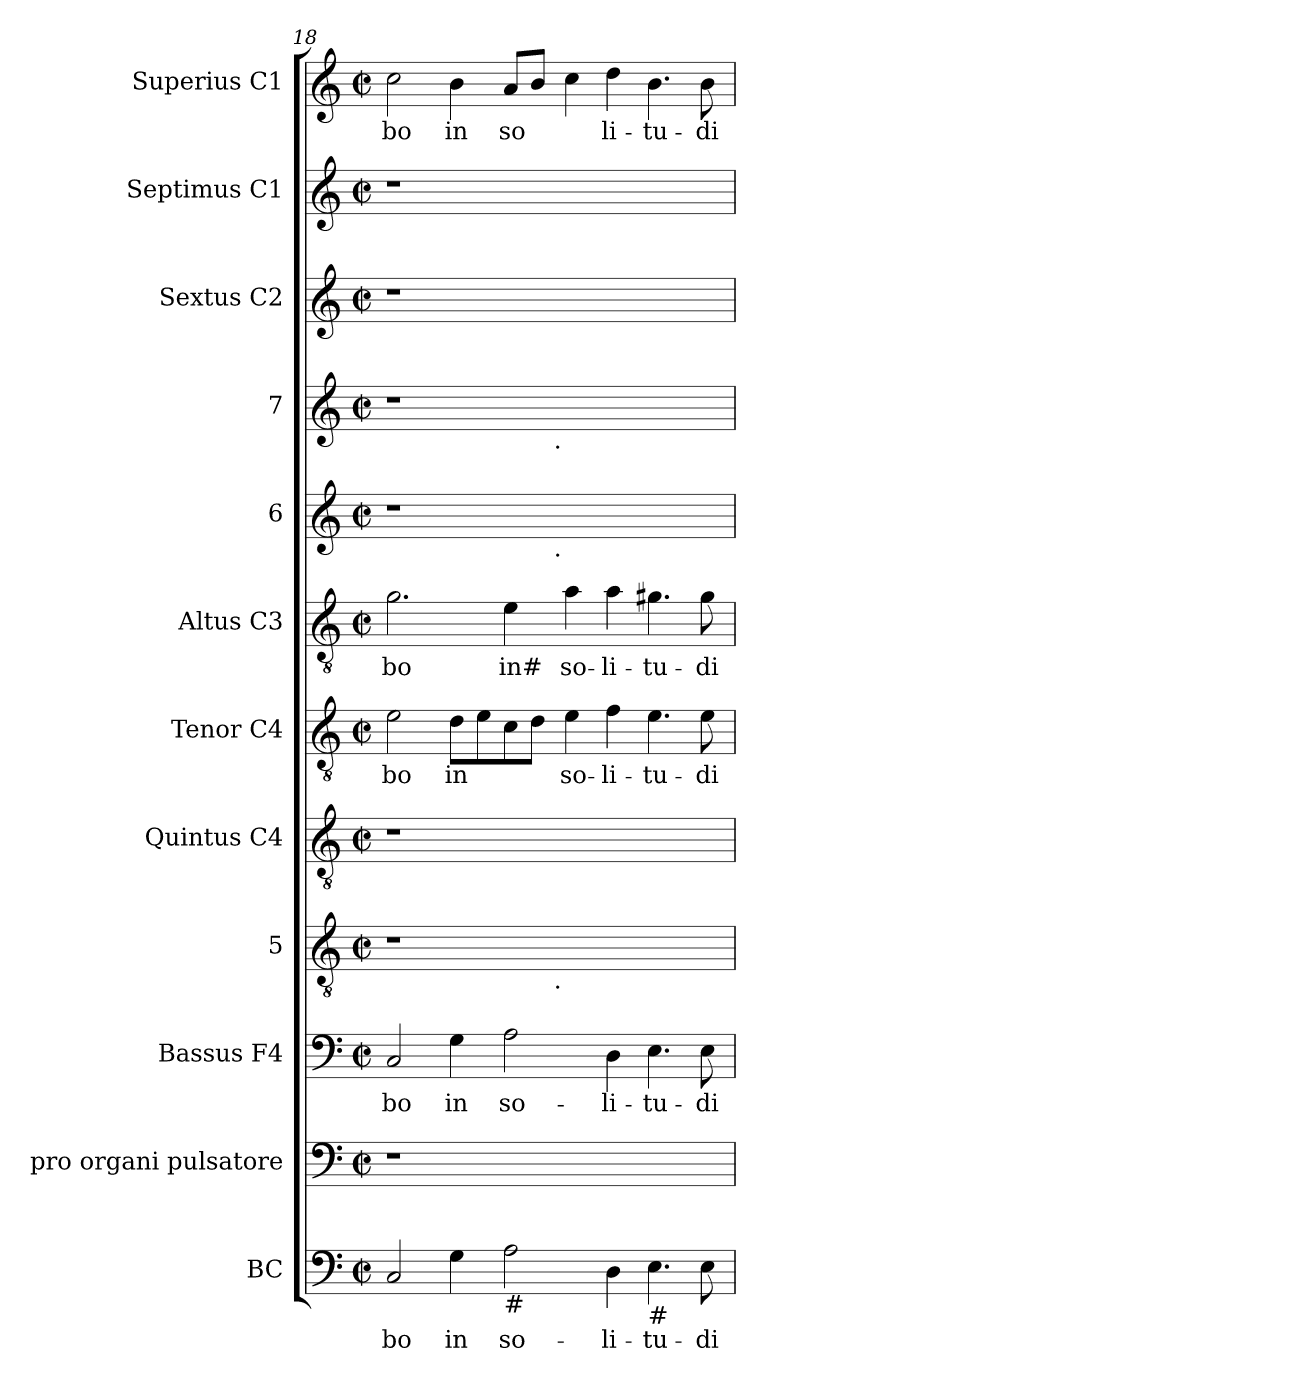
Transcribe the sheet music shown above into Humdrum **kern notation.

**kern	**text	**kern	**kern	**text	**kern	**kern	**kern	**text	**kern	**text	**kern	**kern	**kern	**kern	**kern	**text
*part12	*part12	*part11	*part10	*part10	*part9	*part8	*part7	*part7	*part6	*part6	*part5	*part4	*part3	*part2	*part1	*part1
*staff12	*staff12	*staff11	*staff10	*staff10	*staff9	*staff8	*staff7	*staff7	*staff6	*staff6	*staff5	*staff4	*staff3	*staff2	*staff1	*staff1
*I"BC	*	*I"pro organi  pulsatore	*I"Bassus  F4	*	*I"5	*I"Quintus  C4	*I"Tenor  C4	*	*I"Altus  C3	*	*I"6	*I"7	*I"Sextus  C2	*I"Septimus  C1	*I"Superius  C1	*
*I'BC	*	*	*I'B	*	*	*	*I'T	*	*I'A	*	*	*	*	*	*I'S	*
*clefF4	*	*clefF4	*clefF4	*	*clefGv2	*clefGv2	*clefGv2	*	*clefGv2	*	*clefG2	*clefG2	*clefG2	*clefG2	*clefG2	*
*k[]	*	*k[]	*k[]	*	*k[]	*k[]	*k[]	*	*k[]	*	*k[]	*k[]	*k[]	*k[]	*k[]	*
*C:	*	*C:	*C:	*	*C:	*C:	*C:	*	*C:	*	*C:	*C:	*C:	*C:	*C:	*
*M2/2	*	*M2/2	*M2/2	*	*M2/2	*M2/2	*M2/2	*	*M2/2	*	*M2/2	*M2/2	*M2/2	*M2/2	*M2/2	*
*met(c|)	*	*met(c|)	*met(c|)	*	*met(c|)	*met(c|)	*met(c|)	*	*met(c|)	*	*met(c|)	*met(c|)	*met(c|)	*met(c|)	*met(c|)	*
=18	=18	=18	=18	=18	=18	=18	=18	=18	=18	=18	=18	=18	=18	=18	=18	=18
!	!LO:LY:a:cj	!	!	!LO:LY:b:cj	!	!	!	!LO:LY:b:cj	!	!LO:LY:b:cj	!	!	!	!	!	!LO:LY:b:cj
*	*	*	*	*	*^	*	*	*	*	*	*^	*^	*	*	*	*
2C/	-bo	1r	2C/	-bo	1r	2ryy	1r	2e\	-bo	2.g\	-bo	1r	2ryy	1r	2ryy	1r	1r	2cc\	-bo
!	!LO:LY:a:cj	!	!	!LO:LY:b:cj	!	!	!	!	!LO:LY:b:cj	!	!	!	!	!	!	!	!	!	!LO:LY:b:cj
4G\	in	.	4G\	in	.	4...ryy	.	8d\L	in	.	.	.	4...ryy	.	4...ryy	.	.	4b\	in
!	!	!	!	!	!	!	!	!	!LO:LY:b:cj	!	!	!	!	!	!	!	!	!	!
.	.	.	.	.	.	.	.	8e\	.	.	.	.	.	.	.	.	.	.	.
!LO:TX:b:t=#	!	!	!	!	!	!	!	!	!	!	!	!	!	!	!	!	!	!	!
!	!LO:LY:a:cj	!	!	!LO:LY:b:cj	!	!	!	!	!LO:LY:b:cj	!	!LO:LY:b:cj	!	!	!	!	!	!	!	!LO:LY:b:cj
2A\	so-	.	2A\	so-	.	.	.	8c\	.	4e\	in#	.	.	.	.	.	.	8a/L	so-
!	!	!	!	!	!	!	!	!	!LO:LY:b:cj	!	!	!	!	!	!	!	!	!	!LO:LY:b:cj
.	.	.	.	.	.	.	.	8d\J	.	.	.	.	.	.	.	.	.	8b/J	--
!	!	!	!	!	!	!	!	!	!	!	!	!	!	!	!LO:TX:b:t=.	!	!	!	!
!	!	!	!	!	!	!	!	!	!	!	!	!	!LO:TX:b:t=.	!	!	!	!	!	!
!	!	!	!	!	!	!LO:TX:b:t=.	!	!	!	!	!	!	!	!	!	!	!	!	!
.	.	.	.	.	.	1ryy	.	.	.	.	.	.	1ryy	.	1ryy	.	.	.	.
!	!	!	!	!	!	!	!	!	!LO:LY:b:cj	!	!LO:LY:b:cj	!	!	!	!	!	!	!	!LO:LY:b:cj
.	.	1ryy	.	.	1ryy	.	1ryy	4e\	so-	4a\	so-	1ryy	.	1ryy	.	1ryy	1ryy	4cc\	--
!	!LO:LY:a:cj	!	!	!LO:LY:b:cj	!	!	!	!	!LO:LY:b:cj	!	!LO:LY:b:cj	!	!	!	!	!	!	!	!LO:LY:b:cj
4D\	-li-	.	4D\	-li-	.	.	.	4f\	-li-	4a\	-li-	.	.	.	.	.	.	4dd\	-li-
!LO:TX:b:t=#	!	!	!	!	!	!	!	!	!	!	!	!	!	!	!	!	!	!	!
!	!LO:LY:a:cj	!	!	!LO:LY:b:cj	!	!	!	!	!LO:LY:b:cj	!	!LO:LY:b:cj	!	!	!	!	!	!	!	!LO:LY:b:cj
4.E\	-tu-	.	4.E\	-tu-	.	.	.	4.e\	-tu-	4.g#X\	-tu-	.	.	.	.	.	.	4.b\	-tu-
!	!LO:LY:a:cj	!	!	!LO:LY:b:cj	!	!	!	!	!LO:LY:b:cj	!	!LO:LY:b:cj	!	!	!	!	!	!	!	!LO:LY:b:cj
8E\	-di-	.	8E\	-di-	.	.	.	8e\	-di-	8g#\	-di-	.	.	.	.	.	.	8b\	-di-
.	.	.	.	.	.	32ryy	.	.	.	.	.	.	32ryy	.	32ryy	.	.	.	.
*	*	*	*	*	*	*	*	*	*	*	*	*v	*v	*	*	*	*	*	*
*	*	*	*	*	*v	*v	*	*	*	*	*	*	*v	*v	*	*	*	*
=	=	=	=	=	=	=	=	=	=	=	=	=	=	=	=	=
*-	*-	*-	*-	*-	*-	*-	*-	*-	*-	*-	*-	*-	*-	*-	*-	*-
